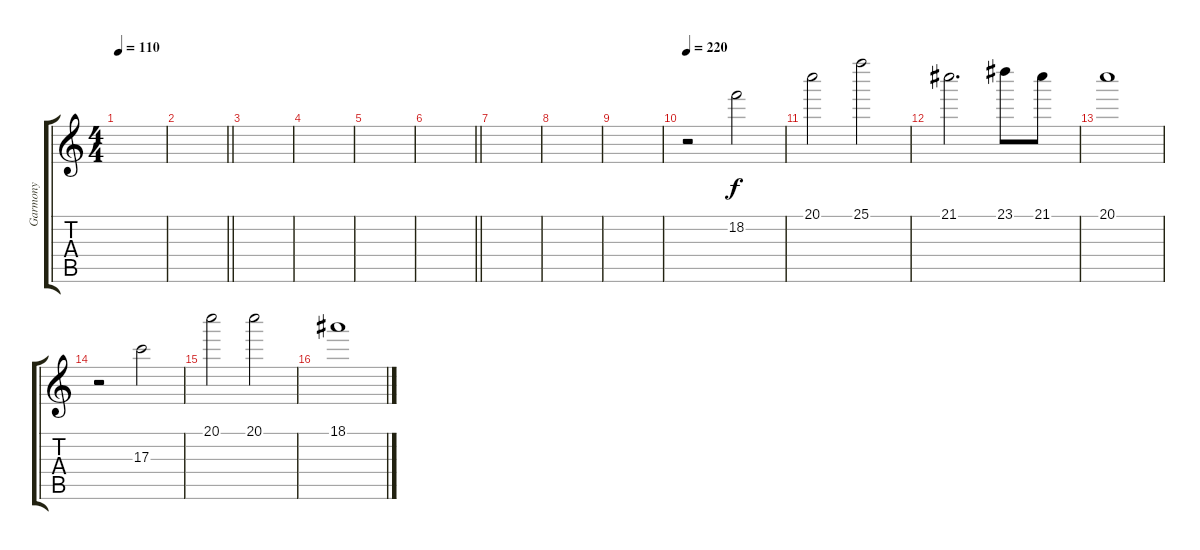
\track ("Garmony" "Garmony") {instrument distortionguitar}
\staff {score tabs}
\tuning (E4 B3 G3 D3 A2 E2) {hide}
\ts (4 4)
\tempo 110
\clef g2
\ks c
|
\barLineRight lightlight
|
|
|
|
\barLineRight lightlight
|
|
|
|
\tempo 220
r.2 18.2.2 |
20.1.2 25.1.2 |
21.1.2{d} 23.1.8 21.1.8 |
20.1.1 |
r.2 17.3.2 |
20.1.2 20.1.2 |
18.1.1
